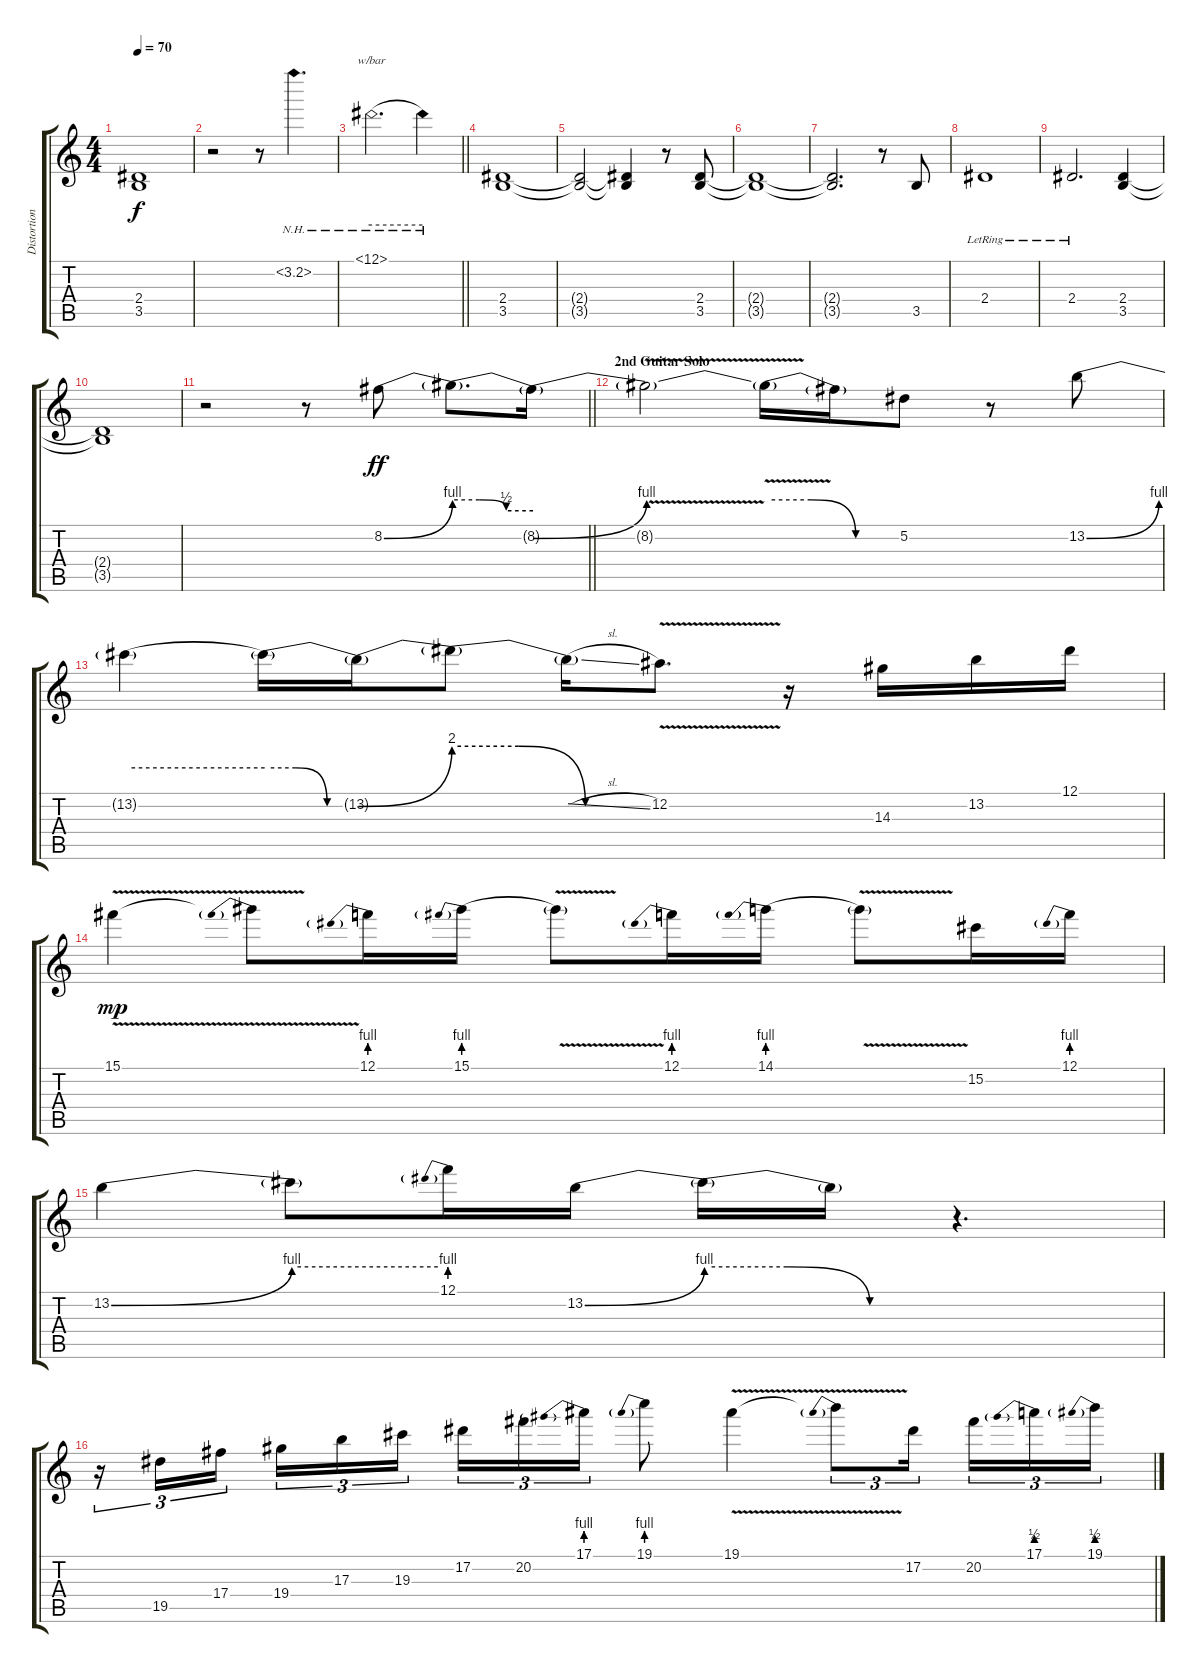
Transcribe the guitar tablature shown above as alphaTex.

\track ("Distortion Gtr Tuned down 1/2 Step" "Distortion") {instrument distortionguitar}
\staff {score tabs}
\tuning (Eb4 Bb3 Gb3 Db3 Ab2 Eb2) {hide}
\ts (4 4)
\tempo 70
\clef g2
\ks c
(2.4{t} 3.5{t}).1{dy f} |
r.2 r.8 3.2{nh}.4{d} |
\barLineRight lightlight
12.1{nh}.2{d tbe (hold default 0 0 60 0)} 12.1{nh t}.4 |
(2.4 3.5).1 |
(2.4{t} 3.5{t}).2 (2.4{t} 3.5{t}).4 r.8 (2.4 3.5).8 |
(2.4{t} 3.5{t}).1 |
(2.4{t} 3.5{t}).2{d} r.8 3.5.8 |
2.4{lr}.1 |
2.4{lr}.2{d} (2.4 3.5).4 |
(2.4{t} 3.5{t}).1 |
\barLineRight lightlight
r.2 r.8 8.2{be (bend 0 0 60 4)}.8{dy ff} 8.2{be (custom 0 4 20 4 40 2 60 2) t}.8{d} 8.2{be (bend 0 0 60 4) t}.16 |
\section ("" "2nd Guitar Solo")
8.2{v t}.2 8.2{be (custom 0 4 20 4 40 0 60 0) t}.16 8.2{t}.16 5.2.8 r.8 13.2{be (bend 0 0 60 4)}.8 |
13.2{be (hold 0 4 60 4) t}.4 13.2{be (custom 0 4 20 4 40 0 60 0) t}.16 13.2{be (bend 0 0 60 8) t}.16 13.2{be (custom 0 8 20 8 40 0 60 0) t}.8 13.2{sl t}.16 12.2{v}.8{d} r.16 14.3.16 13.2.16 12.1.16 |
15.1{v}.4{dy mp} 15.1{be (prebend 0 4 60 4) t}.8 12.1{be (prebend 0 4 60 4)}.16 15.1{be (prebend 0 4 60 4)}.16 15.1{v t}.8 12.1{be (prebend 0 4 60 4)}.16 14.1{be (prebend 0 4 60 4)}.16 14.1{v t}.8 15.2.16 12.1{be (prebend 0 4 60 4)}.16 |
13.2{be (bend 0 0 60 4)}.4 13.2{be (hold 0 4 60 4) t}.8 12.1{be (prebend 0 4 60 4)}.16 13.2{be (bend 0 0 60 4)}.16 13.2{be (custom 0 4 20 4 40 0 60 0) t}.16 13.2{t}.16 r.4{d} |
r.16{tu (3 2)} 19.5.16{tu (3 2)} 17.4.16{tu (3 2) beam splitsecondary} 19.4.16{tu (3 2)} 17.3.16{tu (3 2)} 19.3.16{tu (3 2)} 17.2.16{tu (3 2)} 20.2.16{tu (3 2)} 17.1{be (prebend 0 4 60 4)}.16{tu (3 2)} 19.1{be (prebend 0 4 60 4)}.8 19.1{v}.4 19.1{be (prebend 0 2 60 2) t}.8{tu (3 2)} 17.2.16{tu (3 2) beam splitsecondary} 20.2.16{tu (3 2)} 17.1{be (prebend 0 2 60 2)}.16{tu (3 2)} 19.1{be (prebend 0 2 60 2)}.16{tu (3 2)}
